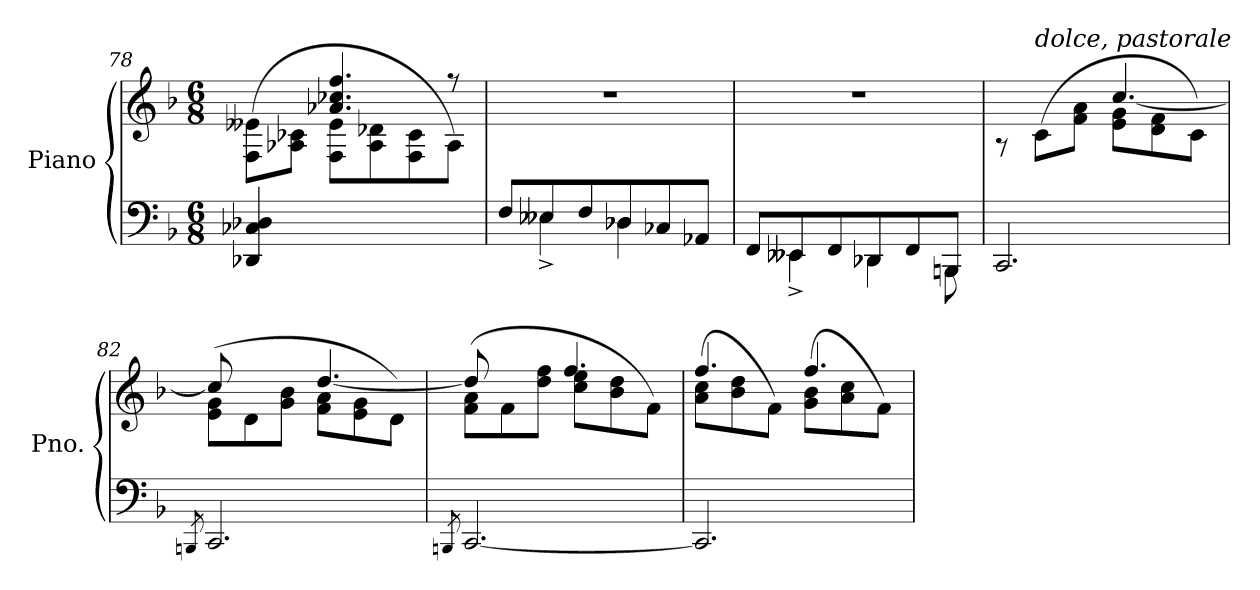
**kern	**kern
*part1	*part1
*staff2	*staff1
*I"Piano	*
*I'Pno.	*
*clefF4	*clefG2
*k[b-]	*k[b-]
*M6/8	*M6/8
=78	=78
*	*^
4DD-X/ 4C-X/ 4D-X/	(8F\ 8e--X\L	4ryy
.	8A-X\ 8c-X\J	.
2ryy	8F\ 8e--\L	4.a-X/ 4.cc-X/ 4.ff/
.	8A-\ 8d-X\	.
.	8F\ 8c-\	.
.	8A-\J)	8rff
*	*v	*v
!!LO:LB:g=z
=79	=79
*^	*
8F/L	8ryy	2.r
8E--X/	4E--^\	.
8F/	.	.
8D-X/	4D-\	.
8C-X/	.	.
8AA-X/J	8ryy	.
=80	=80	=80
8FF/L	8ryy	2.r
8EE--X/	4EE--^\	.
8FF/	.	.
8DD-X/	4DD-\	.
8FF/	.	.
8BBBn/J	8BBB\	.
*v	*v	*
=81	=81
*	*^
2.CC/	8rA	4.ryy
!	!LO:TX:a:i:t=dolce, pastorale	!
.	(8c\L	.
.	8f\ 8a\J	.
.	8e\ 8g\L	[4.cc/
.	8d\ 8f\	.
.	8c\J)	.
=82	=82	=82
8qBBBn/	.	.
2.CC/	(8e\ 8g\L	8cc/]
.	8d\	4ryy
.	8g\ 8b-\J	.
.	8f\ 8a\L	[4.dd/
.	8e\ 8g\	.
.	8d\J)	.
=83	=83	=83
8qBBBn/	.	.
[2.CC/	(8f\ 8a\L	8dd/]
.	8f\	4ryy
.	8dd\ 8ff\J	.
.	8cc\ 8ee\L	4.ff/
.	8b-\ 8dd\	.
.	8f\J)	.
!!LO:LB:g=z	!!
=84	=84	=84
2.CC/]	(8a\ 8cc\L	4.ff/
.	8b-\ 8dd\	.
.	8f\J)	.
.	(8g\ 8b-\L	4.ff/
.	8a\ 8cc\	.
.	8f\J)	.
*	*v	*v
=	=
*-	*-
